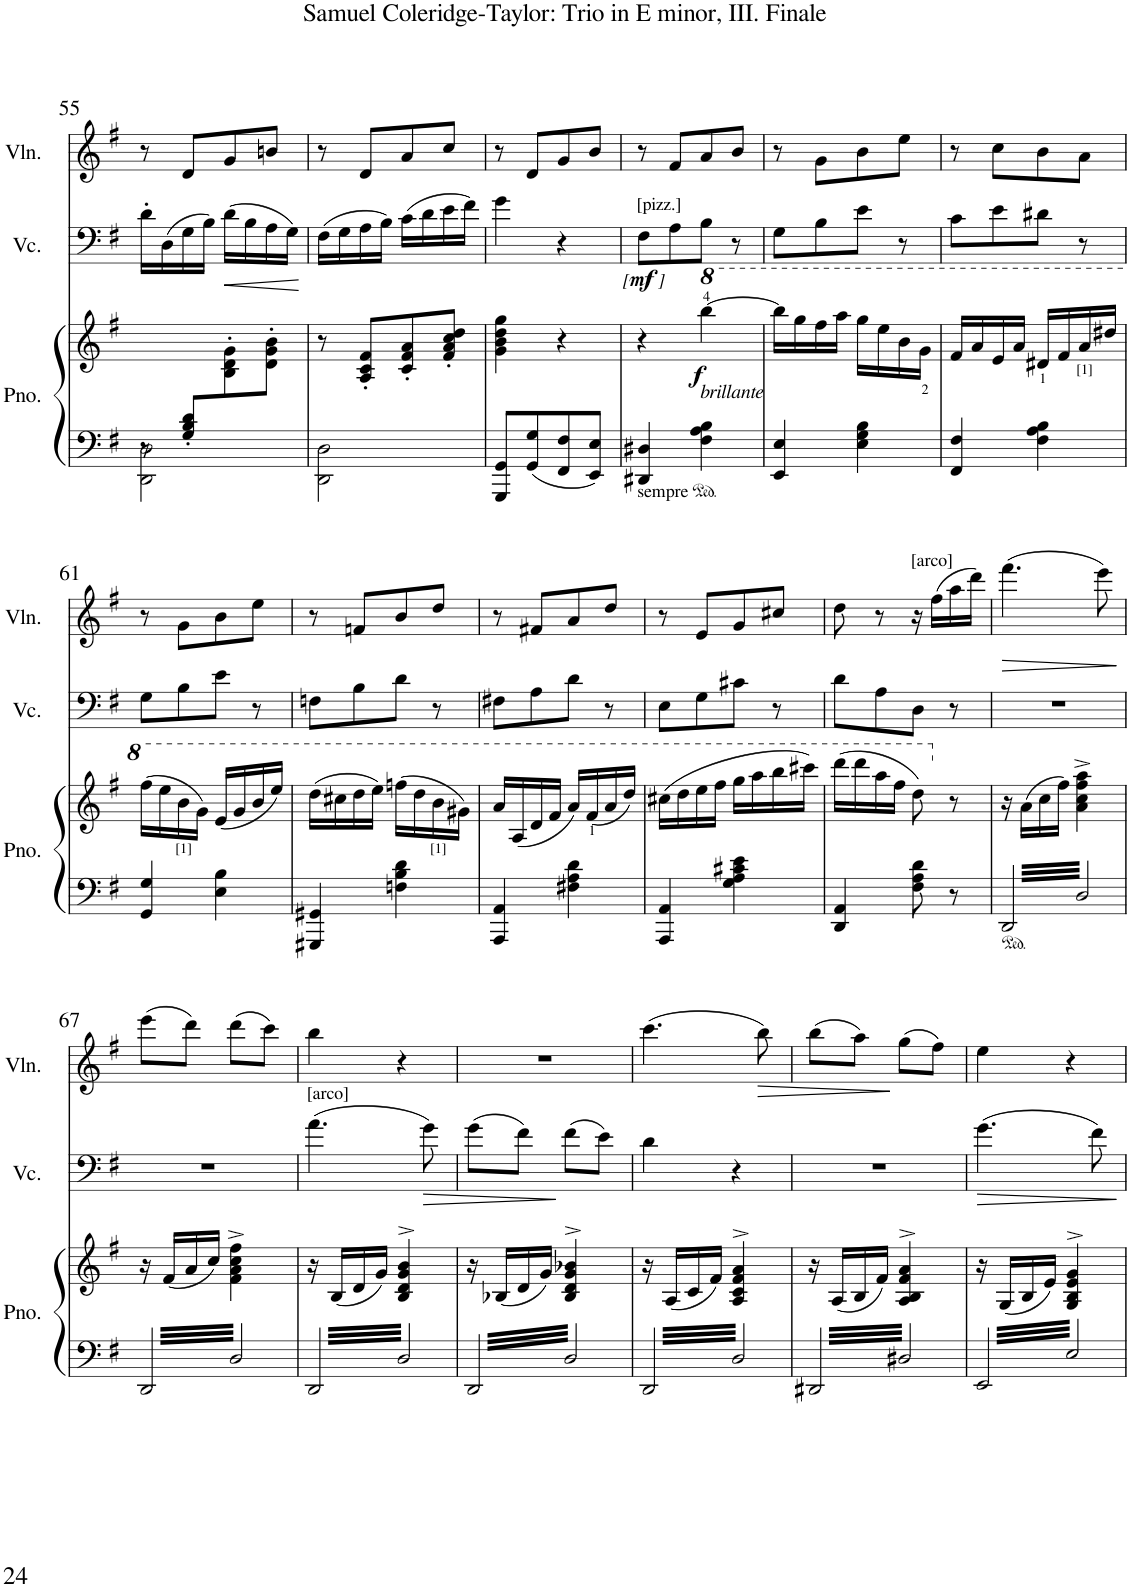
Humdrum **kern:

**kern	**kern	**dynam	**kern	**dynam	**kern	**dynam
*part3	*part3	*part3	*part2	*part2	*part1	*part1
*staff4	*staff3	*staff3/4	*staff2	*staff2	*staff1	*staff1
*I"Piano	*	*	*I"Violoncello	*	*I"Violin	*
*I'Pno.	*	*	*I'Vc.	*	*I'Vln.	*
!!LO:PB:g=z
*clefF4	*clefG2	*	*clefF4	*	*clefG2	*
*k[f#]	*k[f#]	*	*k[f#]	*	*k[f#]	*
*M2/4	*M2/4	*	*M2/4	*	*M2/4	*
=55	=55	=55	=55	=55	=55	=55
*^	*	*	*	*	*	*
8ryy	2DD\ 2D\	8r	.	16d'^^\LL	.	8r	.
.	.	.	.	(16D\	.	.	.
8G/' 8B/' 8d/'L	.	8ryy	.	16G\	.	8d/L	.
.	.	.	.	16B\JJ)	.	.	.
!	!	!	!	!	!LO:HP:b	!	!
4ryy	.	8B\' 8d\' 8g\'	.	(16d\LL	<	8g/	.
.	.	.	.	16B\	.	.	.
.	.	8d\' 8g\' 8b\'J	.	16A\	.	8bn/J	.
.	.	.	.	16G\JJ)	.	.	.
*v	*v	*	*	*	*	*	*
.	.	.	.	[	.	.
=56	=56	=56	=56	=56	=56	=56
2DD\ 2D\	8r	.	(16F#\LL	.	8r	.
.	.	.	16G\	.	.	.
.	8A/' 8c/' 8f#/'L	.	16A\	.	8d/L	.
.	.	.	16B\JJ)	.	.	.
.	8c/' 8f#/' 8a/'	.	(16c\LL	.	8a/	.
.	.	.	16d\	.	.	.
.	8f#/' 8a/' 8cc/' 8dd/'J	.	16e\	.	8cc/J	.
.	.	.	16f#\JJ)	.	.	.
=57	=57	=57	=57	=57	=57	=57
8GGG/' 8GG/'L	4g\ 4b\ 4dd\ 4gg\	.	4g\	.	8r	.
8GG/ 8G/	.	.	.	.	8d/L	.
8FF#/ 8F#/	4r	.	4r	.	8g/	.
8EE/ 8E/J	.	.	.	.	8b/J	.
=58	=58	=58	=58	=58	=58	=58
!	!	!	!LO:TX:a:t=[pizz.]	!	!	!
!LO:TX:b:t=sempre	!	!	!	!	!	!
!	!	!	!	!LO:DY:b	!	!
!	!	!	!	!LO:DY:n=1:b	!	!
!	!	!	!	!LO:DY:n=2:b	!	!
4DD#X/ 4D#X/	4r	.	8F#\L	other-dynamics mf other-dynamics	8r	.
.	.	.	8A\	.	8f#/L	.
*	*8va	*	*	*	*	*
!	!LO:TX:b:i:t=brillante	!	!	!	!	!
!	!	!LO:DY:b	!	!	!	!
4F#\ 4A\ 4B\	[4bbb\	f	8B\J	.	8a/	.
.	.	.	8r	.	8b/J	.
=59	=59	=59	=59	=59	=59	=59
4EE/ 4E/	16bbb\LL]	.	8G\L	.	8r	.
.	16ggg\	.	.	.	.	.
.	16fff#\	.	8B\	.	8g\L	.
.	16aaa\JJ	.	.	.	.	.
4E\ 4G\ 4B\	16ggg\LL	.	8e\J	.	8b\	.
.	16eee\	.	.	.	.	.
.	16bb\	.	8r	.	8ee\J	.
.	16gg<\JJ	.	.	.	.	.
=60	=60	=60	=60	=60	=60	=60
4FF#/ 4F#/	16ff#/LL	.	8c\L	.	8r	.
.	16aa/	.	.	.	.	.
.	16ee/	.	8e\	.	8cc\L	.
.	16aa/JJ	.	.	.	.	.
4F#\ 4A\ 4B\	16dd#X</LL	.	8d#X\J	.	8b\	.
.	16ff#/	.	.	.	.	.
.	16aa<</	.	8r	.	8a\J	.
.	16ddd#X/JJ	.	.	.	.	.
!!LO:LB:g=z
=61	=61	=61	=61	=61	=61	=61
4GG/ 4G/	(16fff#\LL	.	8G\L	.	8r	.
.	16eee\	.	.	.	.	.
.	16bb<<\	.	8B\	.	8g\L	.
.	16gg\JJ)	.	.	.	.	.
4E\ 4B\	(16ee/LL	.	8e\J	.	8b\	.
.	16gg/	.	.	.	.	.
.	16bb/	.	8r	.	8ee\J	.
.	16eee/JJ)	.	.	.	.	.
=62	=62	=62	=62	=62	=62	=62
4GGG#X/ 4GG#X/	(16ddd\LL	.	8Fn\L	.	8r	.
.	16ccc#X\	.	.	.	.	.
.	16ddd\	.	8B\	.	8fn/L	.
.	16eee\JJ)	.	.	.	.	.
4Fn\ 4B\ 4d\	(16fffn\LL	.	8d\J	.	8b/	.
.	16ddd\	.	.	.	.	.
.	16bb<<\	.	8r	.	8dd/J	.
.	16gg#X\JJ)	.	.	.	.	.
=63	=63	=63	=63	=63	=63	=63
4AAA/ 4AA/	16aa/LL	.	8F#X\L	.	8r	.
.	(16a/	.	.	.	.	.
.	16dd/	.	8A\	.	8f#X/L	.
.	16ff#/JJ	.	.	.	.	.
4F#X\ 4A\ 4d\	16aa/LL)	.	8d\J	.	8a/	.
.	(16ff#</	.	.	.	.	.
.	16aa/	.	8r	.	8dd/J	.
.	16ddd/JJ)	.	.	.	.	.
=64	=64	=64	=64	=64	=64	=64
4AAA/ 4AA/	(16ccc#X\LL	.	8E\L	.	8r	.
.	16ddd\	.	.	.	.	.
.	16eee\	.	8G\	.	8e/L	.
.	16fff#\JJ	.	.	.	.	.
4G\ 4A\ 4c#X\ 4e\	16ggg\LL	.	8c#X\J	.	8g/	.
.	16aaa\	.	.	.	.	.
.	16bbb\	.	8r	.	8cc#X/J	.
.	16cccc#X\JJ)	.	.	.	.	.
=65	=65	=65	=65	=65	=65	=65
4DD/ 4AA/	(16dddd\LL	.	8d\L	.	8dd\	.
.	16dddd\	.	.	.	.	.
.	16aaa\	.	8A\	.	8r	.
.	16fff#\JJ	.	.	.	.	.
!	!	!	!	!	!LO:TX:a:t=[arco]	!
8F#\ 8A\ 8d\	8ddd\)	.	8D\J	.	16r	.
.	.	.	.	.	(16ff#\LL	.
*	*X8va	*	*	*	*	*
8r	8r	.	8r	.	16aa\	.
.	.	.	.	.	16ddd\JJ)	.
=66	=66	=66	=66	=66	=66	=66
!	!	!	!	!	!	!LO:HP:b
6.DD/	16r	.	2r	.	(4.fff#\	>
.	(16a\LL	.	.	.	.	.
.	16cc\	.	.	.	.	.
.	16ff#\JJ)	.	.	.	.	.
6.D/	4a\^> 4cc\^> 4ff#\^> 4aa\^>	.	.	.	.	.
.	.	.	.	.	8eee'\)	.
.	.	.	.	.	.	]
!!LO:LB:g=z
=67	=67	=67	=67	=67	=67	=67
6.DD/	16r	.	2r	.	(8eee\L	.
.	(16f#/LL	.	.	.	.	.
.	16a/	.	.	.	8ddd'\J)	.
.	16cc/JJ)	.	.	.	.	.
6.D/	4f#\^> 4a\^> 4cc\^> 4ff#\^>	.	.	.	(8ddd\L	.
.	.	.	.	.	8ccc'\J)	.
=68	=68	=68	=68	=68	=68	=68
!	!	!	!LO:TX:a:t=[arco]	!	!	!
6.DD/	16r	.	(4.a\	.	4bb\	.
.	(16B/LL	.	.	.	.	.
.	16d/	.	.	.	.	.
.	16g/JJ)	.	.	.	.	.
6.D/	4B/^> 4d/^> 4g/^> 4b/^>	.	.	.	4r	.
!	!	!	!	!LO:HP:b	!	!
.	.	.	8g'\)	>	.	.
=69	=69	=69	=69	=69	=69	=69
6.DD/	16r	.	(8g\L	.	2r	.
.	(16B-X/LL	.	.	.	.	.
.	16d/	.	8f#'\J)	.	.	.
.	16g/JJ)	.	.	.	.	.
6.D/	4B-/^> 4d/^> 4g/^> 4b-X/^>	.	(8f#\L	]	.	.
.	.	.	8e'\J)	.	.	.
=70	=70	=70	=70	=70	=70	=70
6.DD/	16r	.	4d\	.	(4.ccc\	.
.	(16A/LL	.	.	.	.	.
.	16c/	.	.	.	.	.
.	16f#/JJ)	.	.	.	.	.
6.D/	4A/^> 4c/^> 4f#/^> 4a/^>	.	4r	.	.	.
!	!	!	!	!	!	!LO:HP:b
.	.	.	.	.	8bb'\)	>
=71	=71	=71	=71	=71	=71	=71
6.DD#X/	16r	.	2r	.	(8bb\L	.
.	(16A/LL	.	.	.	.	.
.	16B/	.	.	.	8aa'\J)	.
.	16f#/JJ)	.	.	.	.	.
6.D#X/	4A/^> 4B/^> 4f#/^> 4a/^>	.	.	.	(8gg\L	]
.	.	.	.	.	8ff#'\J)	.
=72	=72	=72	=72	=72	=72	=72
!	!	!	!	!LO:HP:b	!	!
6.EE/	16r	.	(4.g\	>	4ee\	.
.	(16G/LL	.	.	.	.	.
.	16B/	.	.	.	.	.
.	16e/JJ)	.	.	.	.	.
6.E/	4G/^> 4B/^> 4e/^> 4g/^>	.	.	.	4r	.
.	.	.	8f#'\)	.	.	.
.	.	.	.	]	.	.
=	=	=	=	=	=	=
*-	*-	*-	*-	*-	*-	*-
